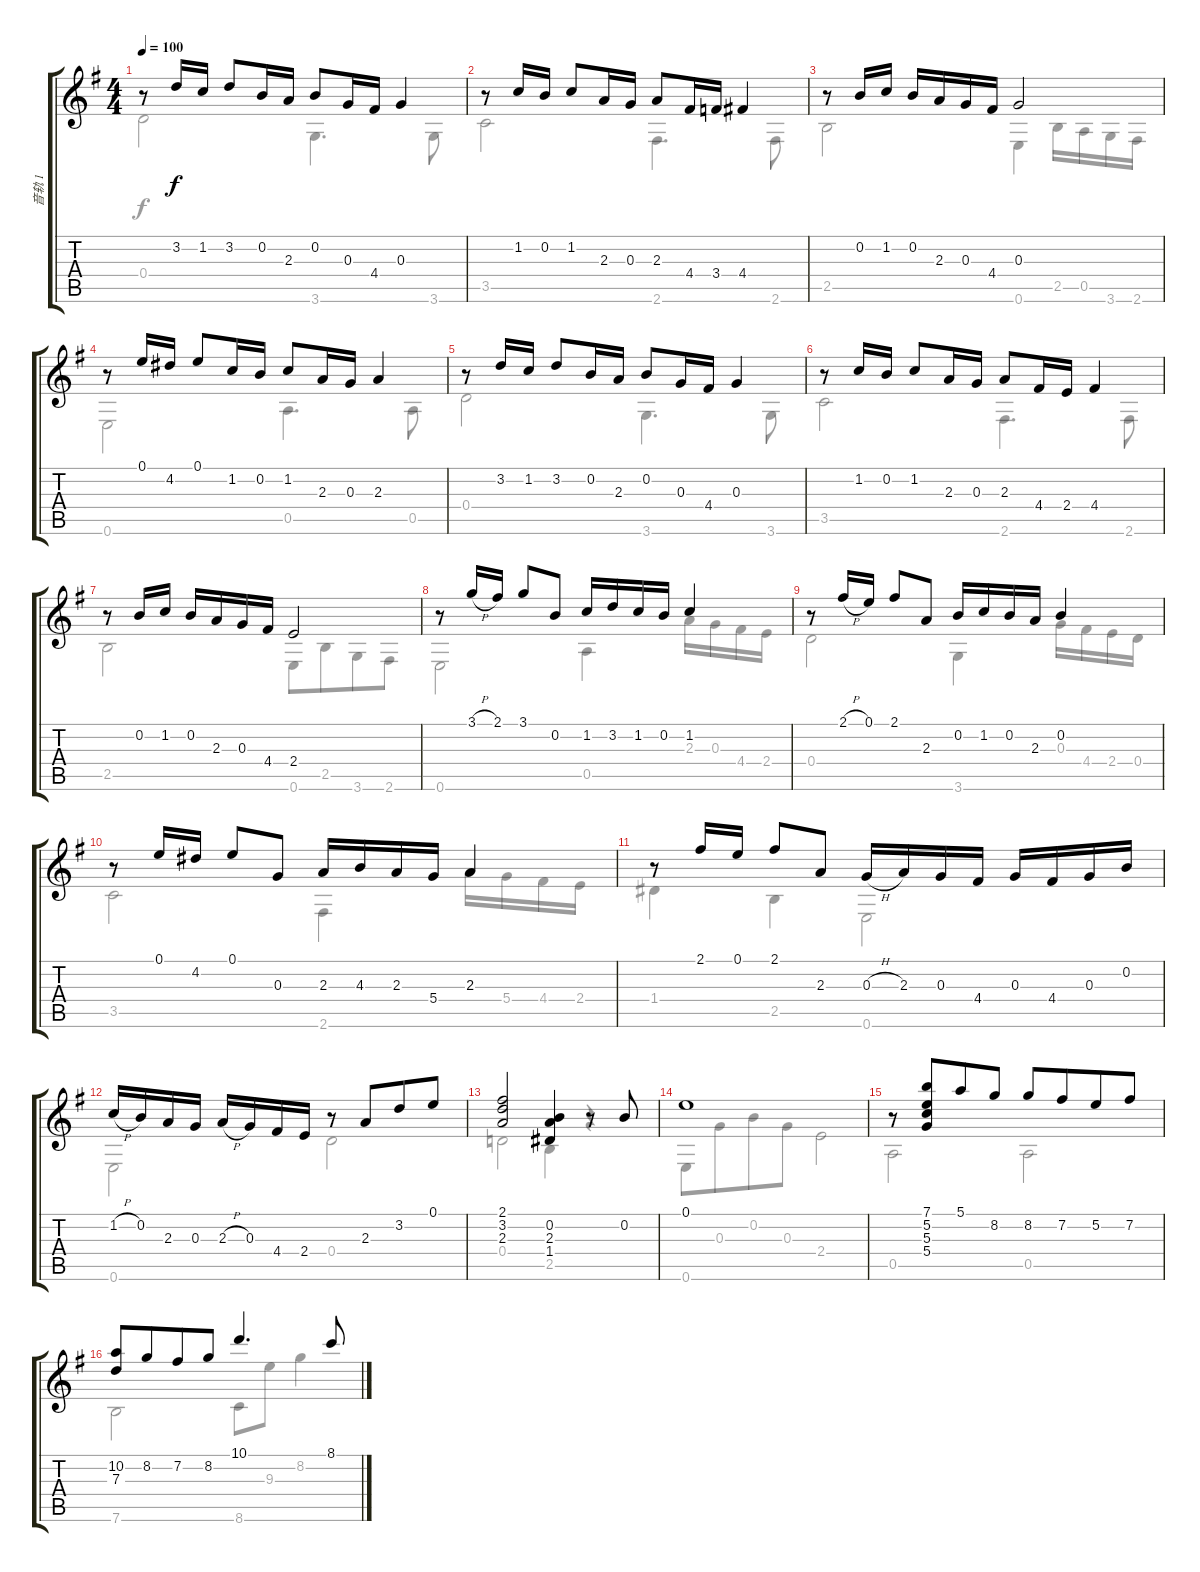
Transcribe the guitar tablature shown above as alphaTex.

\track ("音轨 1" "音轨 1") {instrument acousticguitarnylon}
\staff {score tabs}
\tuning (E4 B3 G3 D3 A2 E2) {hide}
\voice
\ts (4 4)
\tempo 100
\clef g2
\ks g
r.8{dy f} 3.2.16{beam Up} 1.2.16{beam Up} 3.2.8{beam Up} 0.2.16{beam Up} 2.3.16{beam Up} 0.2.8 0.3.16 4.4.16 0.3.4 |
r.8 1.2.16{beam Up beam merge} 0.2.16{beam Up} 1.2.8{beam Up beam merge} 2.3.16{beam Up beam merge} 0.3.16{beam Up} 2.3.8{beam Up} 4.4.16{beam Up} 3.4.16{beam Up} 4.4.4 |
r.8 0.2.16{beam Up} 1.2.16{beam Up} 0.2.16 2.3.16 0.3.16 4.4.16 0.3.2 |
r.8 0.1.16{beam Up beam merge} 4.2.16{beam Up} 0.1.8{beam Up beam merge} 1.2.16{beam Up beam merge} 0.2.16{beam Up} 1.2.8{beam Up} 2.3.16{beam Up} 0.3.16{beam Up} 2.3.4 |
r.8 3.2.16{beam Up} 1.2.16{beam Up} 3.2.8{beam Up} 0.2.16{beam Up} 2.3.16{beam Up} 0.2.8 0.3.16 4.4.16 0.3.4 |
r.8 1.2.16{beam Up beam merge} 0.2.16{beam Up} 1.2.8{beam Up beam merge} 2.3.16{beam Up beam merge} 0.3.16{beam Up} 2.3.8{beam Up} 4.4.16{beam Up} 2.4.16{beam Up} 4.4.4 |
r.8 0.2.16{beam Up} 1.2.16{beam Up} 0.2.16 2.3.16 0.3.16 4.4.16 2.4.2 |
r.8 3.1{h}.16{beam Up} 2.1.16{beam Up} 3.1.8{beam Up} 0.2.8{beam Up} 1.2.16{beam Up} 3.2.16{beam Up} 1.2.16{beam Up} 0.2.16{beam Up} 1.2.4{beam Up} |
r.8 2.1{h}.16{beam Up} 0.1.16{beam Up} 2.1.8{beam Up} 2.3.8{beam Up} 0.2.16{beam Up} 1.2.16{beam Up} 0.2.16{beam Up} 2.3.16{beam Up} 0.2.4{beam Up} |
r.8 0.1.16{beam Up} 4.2.16{beam Up} 0.1.8{beam Up} 0.3.8{beam Up} 2.3.16{beam Up} 4.3.16{beam Up} 2.3.16{beam Up} 5.4.16{beam Up} 2.3.4{beam Up} |
r.8 2.1.16{beam Up} 0.1.16{beam Up} 2.1.8{beam Up} 2.3.8{beam Up} 0.3{h}.16{beam Up} 2.3.16{beam Up} 0.3.16{beam Up} 4.4.16{beam Up} 0.3.16{beam Up} 4.4.16 0.3.16 0.2.16 |
1.2{h}.16{beam Up} 0.2.16{beam Up} 2.3.16{beam Up} 0.3.16{beam Up} 2.3{h}.16 0.3.16 4.4.16 2.4.16 r.8 2.3.8{beam Up beam merge} 3.2.8{beam Up} 0.1.8{beam Up} |
(2.1 3.2 2.3).2 (0.2 2.3 1.4).4 r.8 0.2.8 |
0.1.1 |
r.8{beam split} (7.1 5.2 5.3 5.4).8{beam Up beam merge} 5.1.8{beam Up beam merge} 8.2.8{beam Up beam split} 8.2.8{beam Up beam merge} 7.2.8{beam Up beam merge} 5.2.8{beam Up beam merge} 7.2.8{beam Up} |
(10.2 7.3).8 8.2.8{beam merge} 7.2.8 8.2.8 10.1.4{d} 8.1.8
\voice
\clef g2
\ottava regular
\simile none
\ks g
0.4.2{dy f} 3.6.4{d} 3.6.8 |
3.5.2 2.6.4{d} 2.6.8 |
2.5.2 0.6.4 2.5.16 0.5.16 3.6.16 2.6.16 |
0.6.2 0.5.4{d} 0.5.8 |
0.4.2 3.6.4{d} 3.6.8 |
3.5.2 2.6.4{d} 2.6.8 |
2.5.2 0.6.8 2.5.8{beam merge} 3.6.8 2.6.8 |
0.6.2 0.5.4 2.3.16 0.3.16 4.4.16 2.4.16 |
0.4.2 3.6.4 0.3.16 4.4.16 2.4.16 0.4.16 |
3.5.2 2.6.4 2.3.16 5.4.16 4.4.16 2.4.16 |
1.4.4 2.5.4 0.6.2 |
0.6.2 0.4.2 |
0.4.2 2.5.4 r.4 |
0.6.8 0.3.8{beam merge} 0.2.8 0.3.8 2.4.2 |
0.5.2 0.5.2 |
7.6.2 8.6.8 9.3.8 8.2.4
